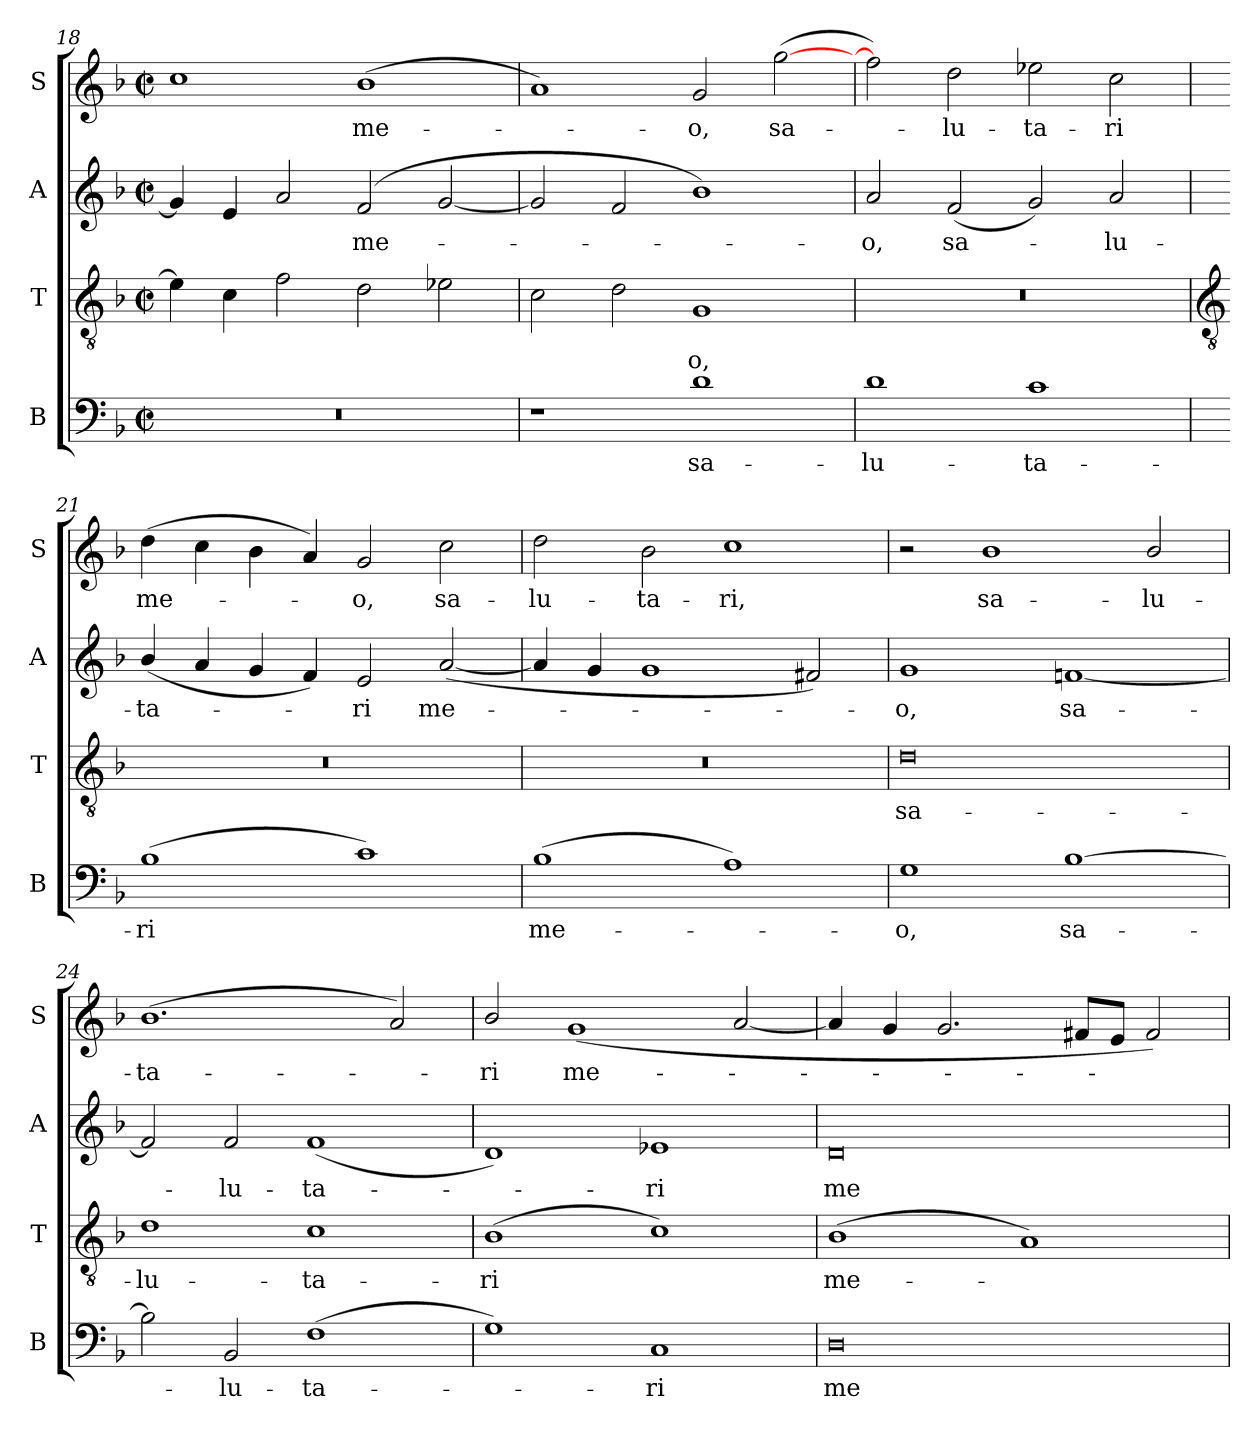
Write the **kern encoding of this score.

**kern	**text	**kern	**text	**kern	**text	**kern	**text
*part4	*part4	*part3	*part3	*part2	*part2	*part1	*part1
*staff4	*staff4	*staff3	*staff3	*staff2	*staff2	*staff1	*staff1
*I"B	*	*I"T	*	*I"A	*	*I"S	*
*I'B	*	*I'T	*	*I'A	*	*I'S	*
*clefF4	*	*clefGv2	*	*clefG2	*	*clefG2	*
*k[b-]	*	*k[b-]	*	*k[b-]	*	*k[b-]	*
*F:	*	*F:	*	*F:	*	*F:	*
*M4/2	*	*M4/2	*	*M4/2	*	*M4/2	*
*met(c|)	*	*met(c|)	*	*met(c|)	*	*met(c|)	*
=18	=18	=18	=18	=18	=18	=18	=18
0r	.	4e-]	.	4g]	.	1cc	.
.	.	4c	.	4e	.	.	.
.	.	2f	.	2a	.	.	.
!	!	!	!	!	!LO:LY:b	!	!LO:LY:b
.	.	2d	.	(<2f	me-	(<1b-	me-
.	.	2e-	.	[2g	.	.	.
=19	=19	=19	=19	=19	=19	=19	=19
1r	.	2c	.	2g]	.	1a)	.
.	.	2d	.	2f	.	.	.
!	!LO:LY:b	!	!LO:LY:b	!	!	!	!LO:LY:b
1d	sa-	1G	o,	1b-)	.	2g	o,
!	!	!	!	!	!	!	!LO:LY:b
.	.	.	.	.	.	(>[2gg	sa-
=20	=20	=20	=20	=20	=20	=20	=20
!	!LO:LY:b	!	!	!	!LO:LY:b	!	!
1d	-lu-	0r	.	2a	o,	2ff])	.
!	!	!	!	!	!LO:LY:b	!	!LO:LY:b
.	.	.	.	(<2f	sa-	2dd	lu-
!	!LO:LY:b	!	!	!	!	!	!LO:LY:b
1c	-ta-	.	.	2g)	.	2ee-X	-ta-
!	!	!	!	!	!LO:LY:b	!	!LO:LY:b
.	.	.	.	2a	lu-	2cc	-ri
!!LO:LB:g=z
=21	=21	=21	=21	=21	=21	=21	=21
*	*	*clefGv2	*	*	*	*	*
!	!LO:LY:b	!	!	!	!LO:LY:b	!	!LO:LY:b
(>1B-	-ri	0r	.	(<4b-/	-ta-	(>4dd	me-
.	.	.	.	4a	.	4cc	.
.	.	.	.	4g	.	4b-	.
.	.	.	.	4f)	.	4a)	.
!	!	!	!	!	!LO:LY:b	!	!LO:LY:b
1c)	.	.	.	2e	ri	2g	o,
!	!	!	!	!	!LO:LY:b	!	!LO:LY:b
.	.	.	.	(<[2a	me-	2cc	sa-
=22	=22	=22	=22	=22	=22	=22	=22
!	!LO:LY:b	!	!	!	!	!	!LO:LY:b
(>1B-	me-	0r	.	4a]	.	2dd	-lu-
.	.	.	.	4g	.	.	.
!	!	!	!	!	!	!	!LO:LY:b
.	.	.	.	1g	.	2b-	-ta-
!	!	!	!	!	!	!	!LO:LY:b
1A)	.	.	.	.	.	1cc	-ri,
.	.	.	.	2f#X)	.	.	.
=23	=23	=23	=23	=23	=23	=23	=23
!	!LO:LY:b	!	!LO:LY:b	!	!LO:LY:b	!	!
1G	o,	0d	sa-	1g	o,	2r	.
!	!	!	!	!	!	!	!LO:LY:b
.	.	.	.	.	.	1b-	sa-
!	!LO:LY:b	!	!	!	!LO:LY:b	!	!
[1B-	sa-	.	.	[1fn	sa-	.	.
!	!	!	!	!	!	!	!LO:LY:b
.	.	.	.	.	.	2b-/	-lu-
=24	=24	=24	=24	=24	=24	=24	=24
!	!	!	!LO:LY:b	!	!	!	!LO:LY:b
2B-]	.	1d	-lu-	2f]	.	(<1.b-	-ta-
!	!LO:LY:b	!	!	!	!LO:LY:b	!	!
2BB-	lu-	.	.	2f	lu-	.	.
!	!LO:LY:b	!	!LO:LY:b	!	!LO:LY:b	!	!
(>1F	-ta-	1c	-ta-	(<1f	-ta-	.	.
.	.	.	.	.	.	2a)	.
=25	=25	=25	=25	=25	=25	=25	=25
!	!	!	!LO:LY:b	!	!	!	!LO:LY:b
1G)	.	(>1B-	-ri	1d)	.	2b-/	ri
!	!	!	!	!	!	!	!LO:LY:b
.	.	.	.	.	.	(<1g	me-
!	!LO:LY:b	!	!	!	!LO:LY:b	!	!
1C	ri	1c)	.	1e-X	ri	.	.
.	.	.	.	.	.	[2a	.
=26	=26	=26	=26	=26	=26	=26	=26
!	!LO:LY:b	!	!LO:LY:b	!	!LO:LY:b	!	!
0D	me-	(<1B-	me-	0d	me-	4a]	.
.	.	.	.	.	.	4g	.
.	.	.	.	.	.	2.g	.
.	.	1A)	.	.	.	.	.
.	.	.	.	.	.	8f#XL	.
.	.	.	.	.	.	8eJ	.
.	.	.	.	.	.	2f#)	.
=	=	=	=	=	=	=	=
*-	*-	*-	*-	*-	*-	*-	*-
